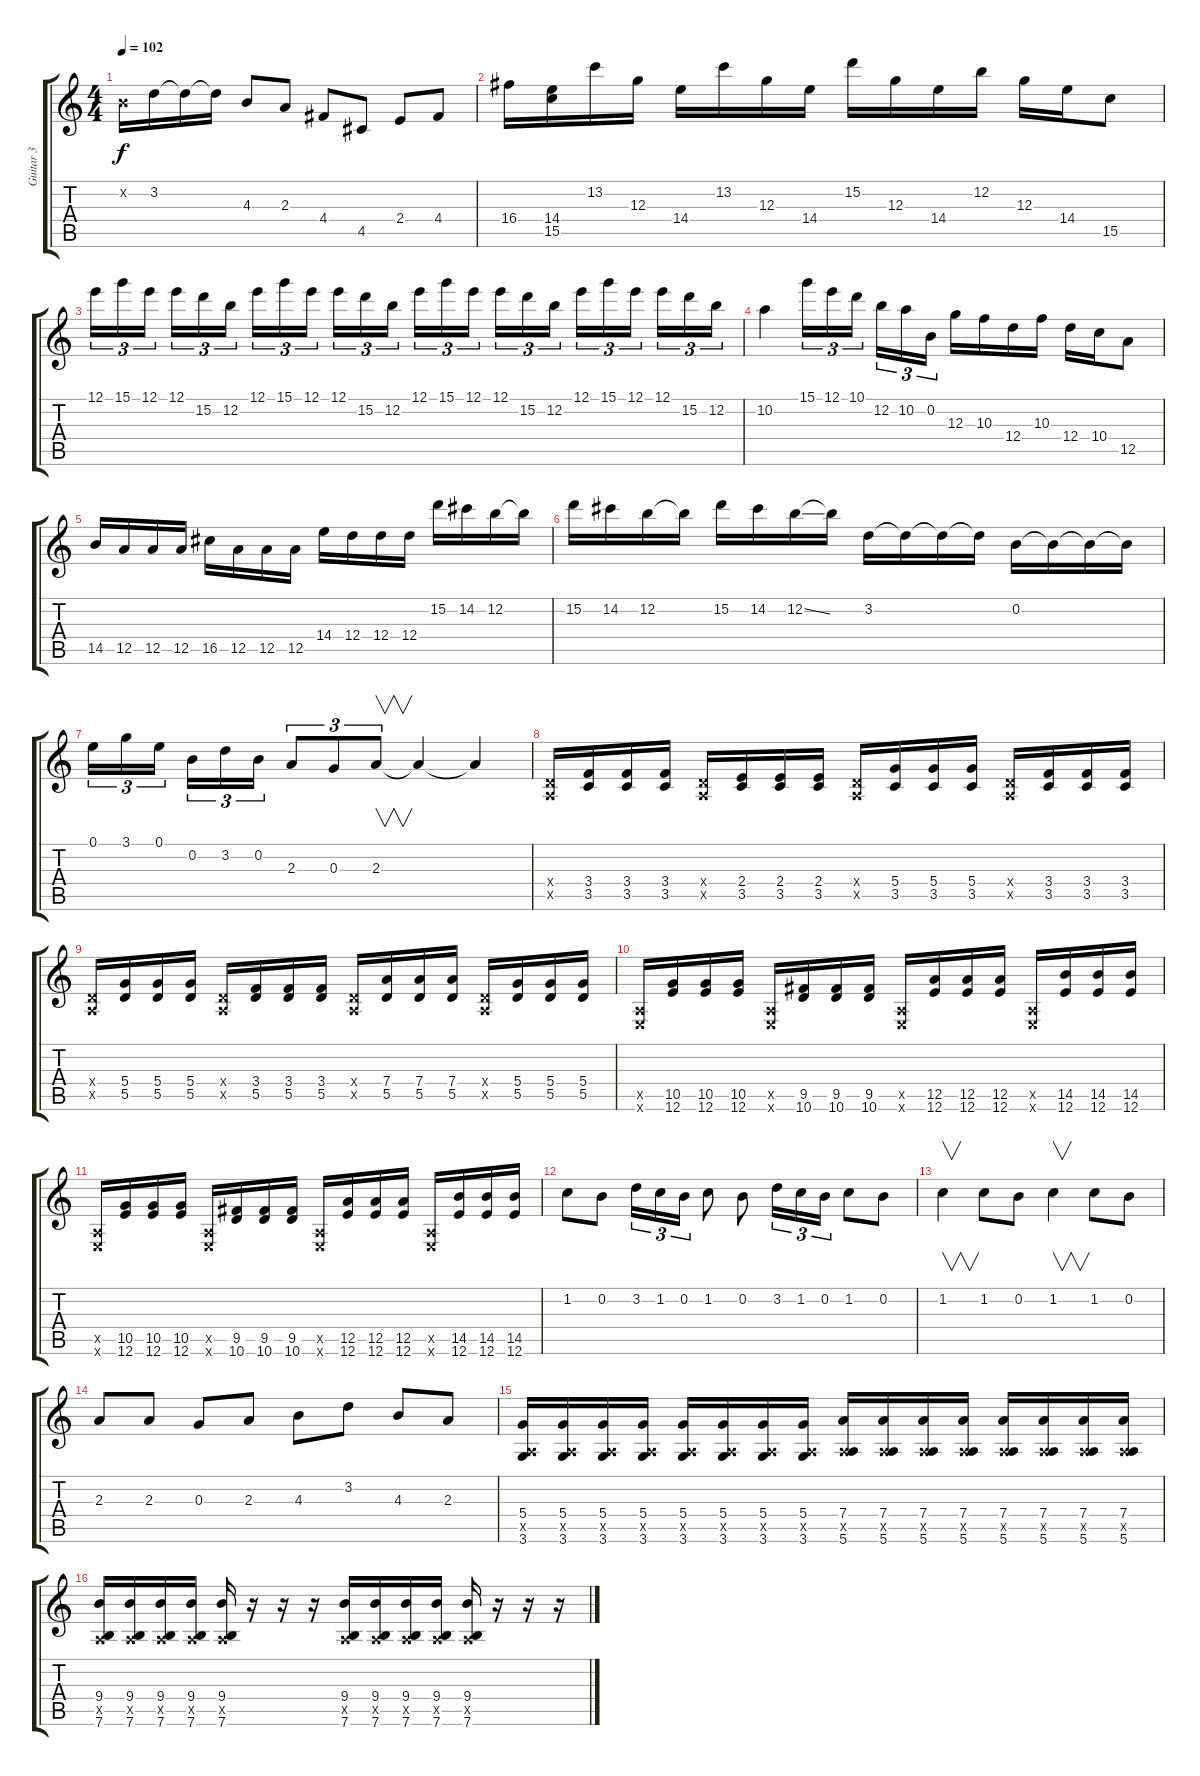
\track ("Guitar 3" "Guitar 3") {instrument overdrivenguitar}
\staff {score tabs}
\tuning (E4 B3 G3 D3 A2 E2) {hide}
\ts (4 4)
\tempo 102
\clef g2
\ks c
0.2{x}.16{dy f} 3.2.16 3.2{t}.16 3.2{t}.16 4.3.8 2.3.8 4.4.8 4.5.8 2.4.8 4.4.8 |
16.4.16 (14.4 15.5).16 13.2.16 12.3.16 14.4.16 13.2.16 12.3.16 14.4.16 15.2.16 12.3.16 14.4.16 12.2.16 12.3.16 14.4.16 15.5.8 |
12.1.16{tu (3 2)} 15.1.16{tu (3 2)} 12.1.16{tu (3 2)} 12.1.16{tu (3 2)} 15.2.16{tu (3 2)} 12.2.16{tu (3 2)} 12.1.16{tu (3 2)} 15.1.16{tu (3 2)} 12.1.16{tu (3 2)} 12.1.16{tu (3 2)} 15.2.16{tu (3 2)} 12.2.16{tu (3 2)} 12.1.16{tu (3 2)} 15.1.16{tu (3 2)} 12.1.16{tu (3 2)} 12.1.16{tu (3 2)} 15.2.16{tu (3 2)} 12.2.16{tu (3 2)} 12.1.16{tu (3 2)} 15.1.16{tu (3 2)} 12.1.16{tu (3 2)} 12.1.16{tu (3 2)} 15.2.16{tu (3 2)} 12.2.16{tu (3 2)} |
10.2.4 15.1.16{tu (3 2)} 12.1.16{tu (3 2)} 10.1.16{tu (3 2)} 12.2.16{tu (3 2)} 10.2.16{tu (3 2)} 0.2.16{tu (3 2)} 12.3.16 10.3.16 12.4.16 10.3.16 12.4.16 10.4.16 12.5.8 |
14.5.16 12.5.16 12.5.16 12.5.16 16.5.16 12.5.16 12.5.16 12.5.16 14.4.16 12.4.16 12.4.16 12.4.16 15.2.16 14.2.16 12.2.16 12.2{t}.16 |
15.2.16 14.2.16 12.2.16 12.2{t}.16 15.2.16 14.2.16 12.2{ss}.16 12.2{t}.16 3.2.16 3.2{t}.16 3.2{t}.16 3.2{t}.16 0.2.16 0.2{t}.16 0.2{t}.16 0.2{t}.16 |
0.1.16{tu (3 2)} 3.1.16{tu (3 2)} 0.1.16{tu (3 2)} 0.2.16{tu (3 2)} 3.2.16{tu (3 2)} 0.2.16{tu (3 2)} 2.3.8{tu (3 2)} 0.3.8{tu (3 2)} 2.3.8{v tu (3 2)} 2.3{t}.4 2.3{t}.4 |
(0.4{x} 0.5{x}).16 (3.4 3.5).16 (3.4 3.5).16 (3.4 3.5).16 (0.4{x} 0.5{x}).16 (2.4 3.5).16 (2.4 3.5).16 (2.4 3.5).16 (0.4{x} 0.5{x}).16 (5.4 3.5).16 (5.4 3.5).16 (5.4 3.5).16 (0.4{x} 0.5{x}).16 (3.4 3.5).16 (3.4 3.5).16 (3.4 3.5).16 |
(0.4{x} 0.5{x}).16 (5.4 5.5).16 (5.4 5.5).16 (5.4 5.5).16 (0.4{x} 0.5{x}).16 (3.4 5.5).16 (3.4 5.5).16 (3.4 5.5).16 (0.4{x} 0.5{x}).16 (7.4 5.5).16 (7.4 5.5).16 (7.4 5.5).16 (0.4{x} 0.5{x}).16 (5.4 5.5).16 (5.4 5.5).16 (5.4 5.5).16 |
(0.5{x} 0.6{x}).16 (10.5 12.6).16 (10.5 12.6).16 (10.5 12.6).16 (0.5{x} 0.6{x}).16 (9.5 10.6).16 (9.5 10.6).16 (9.5 10.6).16 (0.5{x} 0.6{x}).16 (12.5 12.6).16 (12.5 12.6).16 (12.5 12.6).16 (0.5{x} 0.6{x}).16 (14.5 12.6).16 (14.5 12.6).16 (14.5 12.6).16 |
(0.5{x} 0.6{x}).16 (10.5 12.6).16 (10.5 12.6).16 (10.5 12.6).16 (0.5{x} 0.6{x}).16 (9.5 10.6).16 (9.5 10.6).16 (9.5 10.6).16 (0.5{x} 0.6{x}).16 (12.5 12.6).16 (12.5 12.6).16 (12.5 12.6).16 (0.5{x} 0.6{x}).16 (14.5 12.6).16 (14.5 12.6).16 (14.5 12.6).16 |
1.2.8 0.2.8 3.2.16{tu (3 2)} 1.2.16{tu (3 2)} 0.2.16{tu (3 2)} 1.2.8 0.2.8 3.2.16{tu (3 2)} 1.2.16{tu (3 2)} 0.2.16{tu (3 2)} 1.2.8 0.2.8 |
1.2.4{v} 1.2.8 0.2.8 1.2.4{v} 1.2.8 0.2.8 |
2.3.8 2.3.8 0.3.8 2.3.8 4.3.8 3.2.8 4.3.8 2.3.8 |
(5.4 0.5{x} 3.6).16 (5.4 0.5{x} 3.6).16 (5.4 0.5{x} 3.6).16 (5.4 0.5{x} 3.6).16 (5.4 0.5{x} 3.6).16 (5.4 0.5{x} 3.6).16 (5.4 0.5{x} 3.6).16 (5.4 0.5{x} 3.6).16 (7.4 0.5{x} 5.6).16 (7.4 0.5{x} 5.6).16 (7.4 0.5{x} 5.6).16 (7.4 0.5{x} 5.6).16 (7.4 0.5{x} 5.6).16 (7.4 0.5{x} 5.6).16 (7.4 0.5{x} 5.6).16 (7.4 0.5{x} 5.6).16 |
(9.4 0.5{x} 7.6).16 (9.4 0.5{x} 7.6).16 (9.4 0.5{x} 7.6).16 (9.4 0.5{x} 7.6).16 (9.4 0.5{x} 7.6).16 r.16 r.16 r.16 (9.4 0.5{x} 7.6).16 (9.4 0.5{x} 7.6).16 (9.4 0.5{x} 7.6).16 (9.4 0.5{x} 7.6).16 (9.4 0.5{x} 7.6).16 r.16 r.16 r.16
